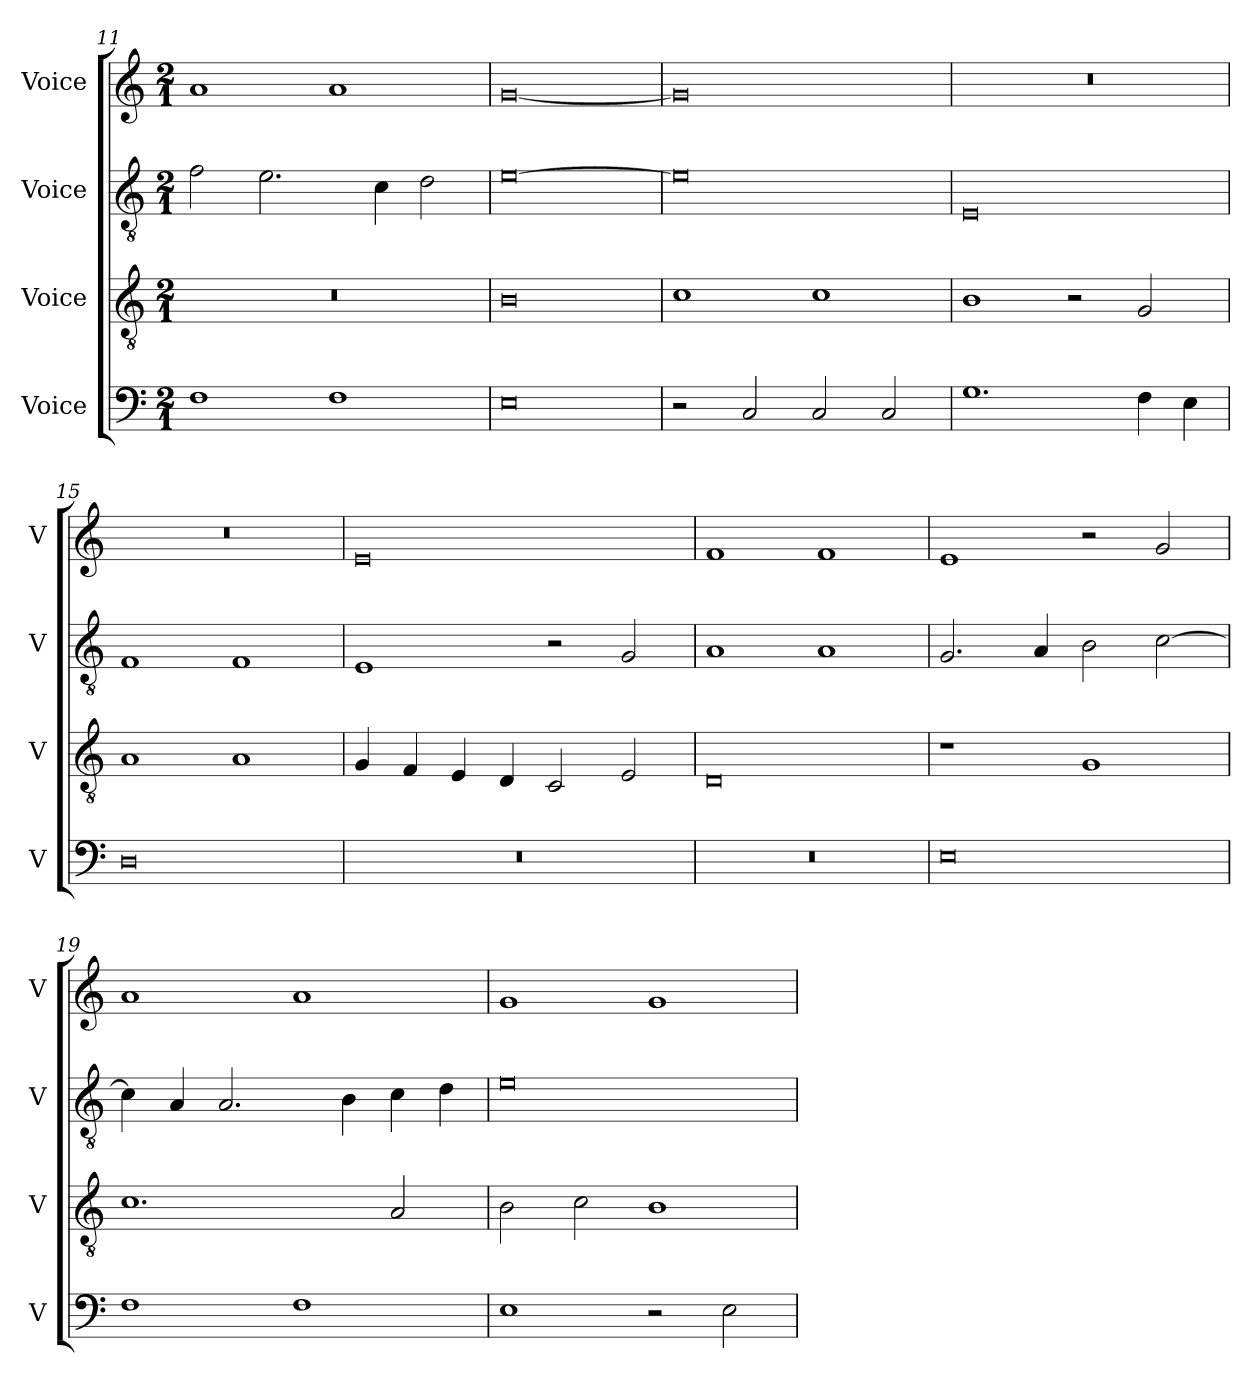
**kern	**kern	**kern	**kern
*part4	*part3	*part2	*part1
*staff4	*staff3	*staff2	*staff1
*I"Voice	*I"Voice	*I"Voice	*I"Voice
*I'V	*I'V	*I'V	*I'V
*clefF4	*clefGv2	*clefGv2	*clefG2
*k[]	*k[]	*k[]	*k[]
*M2/1	*M2/1	*M2/1	*M2/1
=11	=11	=11	=11
1F	0r	2f\	1a
.	.	2.e\	.
1F	.	.	1a
.	.	4c\	.
.	.	2d\	.
=12	=12	=12	=12
0E	0B	[0e	[0g
!!LO:PB:g=z
=13	=13	=13	=13
2r	1c	0e]	0g]
2C/	.	.	.
2C/	1c	.	.
2C/	.	.	.
=14	=14	=14	=14
1.G	1B	0E	0r
.	2r	.	.
4F\	2G/	.	.
4E\	.	.	.
=15	=15	=15	=15
0D	1A	1F	0r
.	1A	1F	.
=16	=16	=16	=16
0r	4G/	1E	0e
.	4F/	.	.
.	4E/	.	.
.	4D/	.	.
.	2C/	2r	.
.	2E/	2G/	.
!!LO:LB:g=z
=17	=17	=17	=17
0r	0D	1A	1f
.	.	1A	1f
=18	=18	=18	=18
0E	1r	2.G/	1e
.	.	4A/	.
.	1G	2B\	2r
.	.	[2c\	2g/
=19	=19	=19	=19
1F	1.c	4c\]	1a
.	.	4A/	.
.	.	2.A/	.
1F	.	.	1a
.	.	4B\	.
.	2A/	4c\	.
.	.	4d\	.
=20	=20	=20	=20
1E	2B\	0e	1g
.	2c\	.	.
2r	1B	.	1g
2E\	.	.	.
=	=	=	=
*-	*-	*-	*-
